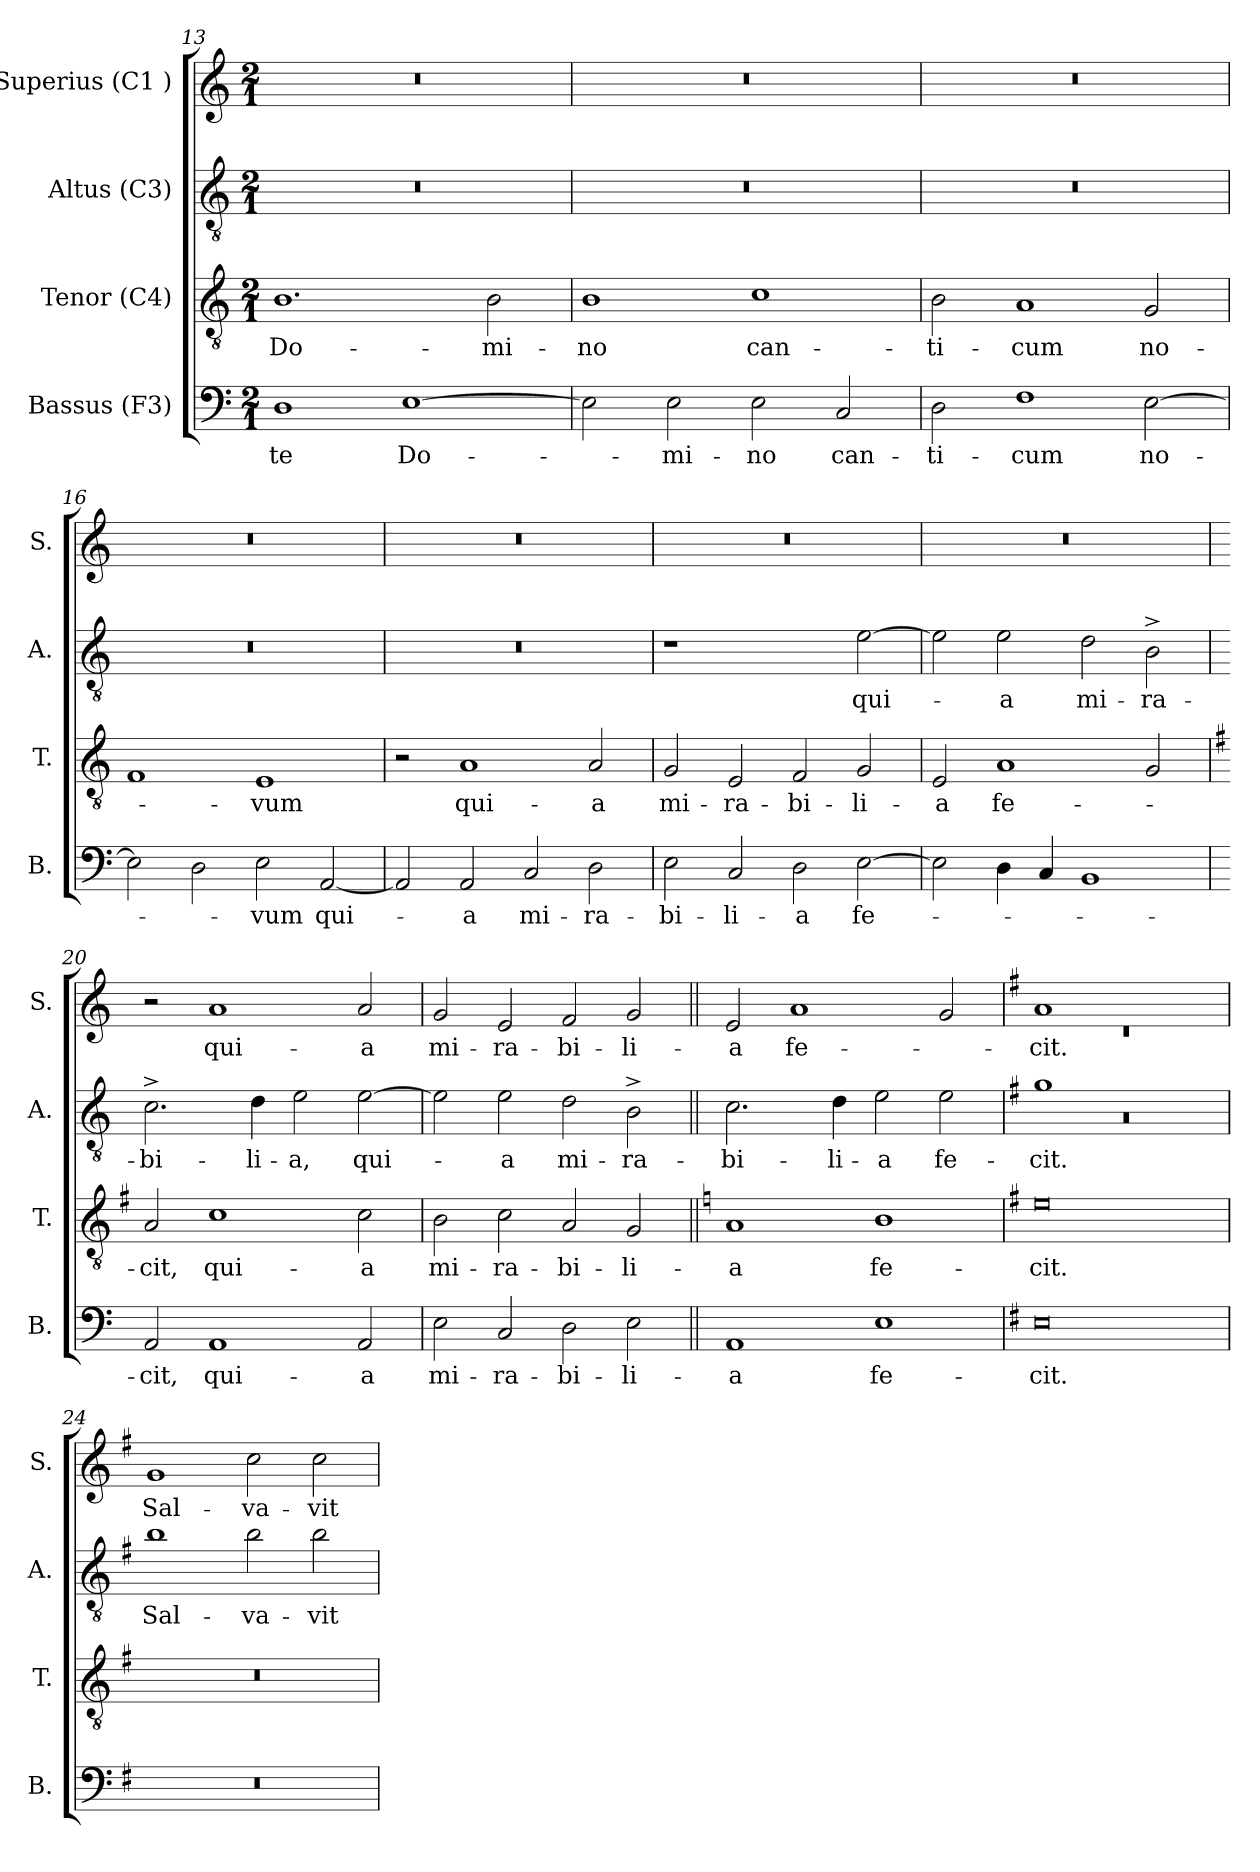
**kern	**text	**kern	**text	**kern	**text	**kern	**text
*part4	*part4	*part3	*part3	*part2	*part2	*part1	*part1
*staff4	*staff4	*staff3	*staff3	*staff2	*staff2	*staff1	*staff1
*I"Bassus (F3)	*	*I"Tenor (C4)	*	*I"Altus (C3)	*	*I"Superius (C1 )	*
*I'B.	*	*I'T.	*	*I'A.	*	*I'S.	*
*clefF4	*	*clefGv2	*	*clefGv2	*	*clefG2	*
*k[]	*	*k[]	*	*k[]	*	*k[]	*
*M2/1	*	*M2/1	*	*M2/1	*	*M2/1	*
=13	=13	=13	=13	=13	=13	=13	=13
!	!LO:LY:b	!	!LO:LY:b	!	!	!	!
1D	-te	1.B	Do-	0r	.	0r	.
!	!LO:LY:b	!	!	!	!	!	!
[1E	Do-	.	.	.	.	.	.
!	!	!	!LO:LY:b	!	!	!	!
.	.	2B\	-mi-	.	.	.	.
=14	=14	=14	=14	=14	=14	=14	=14
!	!	!	!LO:LY:b	!	!	!	!
2E\]	.	1B	-no	0r	.	0r	.
!	!LO:LY:b	!	!	!	!	!	!
2E\	-mi-	.	.	.	.	.	.
!	!LO:LY:b	!	!LO:LY:b	!	!	!	!
2E\	-no	1c	can-	.	.	.	.
!	!LO:LY:b	!	!	!	!	!	!
2C/	can-	.	.	.	.	.	.
=15	=15	=15	=15	=15	=15	=15	=15
!	!LO:LY:b	!	!LO:LY:b	!	!	!	!
2D\	-ti-	2B\	-ti-	0r	.	0r	.
!	!LO:LY:b	!	!LO:LY:b	!	!	!	!
1F	-cum	1A	-cum	.	.	.	.
!	!LO:LY:b	!	!LO:LY:b	!	!	!	!
[2E\	no-	2G/	no-	.	.	.	.
=16	=16	=16	=16	=16	=16	=16	=16
2E\]	.	1F	.	0r	.	0r	.
2D\	.	.	.	.	.	.	.
!	!LO:LY:b	!	!LO:LY:b	!	!	!	!
2E\	-vum	1E	-vum	.	.	.	.
!	!LO:LY:b	!	!	!	!	!	!
[2AA/	qui-	.	.	.	.	.	.
!!LO:LB:g=z
=17	=17	=17	=17	=17	=17	=17	=17
2AA/]	.	2r	.	0r	.	0r	.
!	!LO:LY:b	!	!LO:LY:b	!	!	!	!
2AA/	-a	1A	qui-	.	.	.	.
!	!LO:LY:b	!	!	!	!	!	!
2C/	mi-	.	.	.	.	.	.
!	!LO:LY:b	!	!LO:LY:b	!	!	!	!
2D\	-ra-	2A/	-a	.	.	.	.
=18	=18	=18	=18	=18	=18	=18	=18
!	!LO:LY:b	!	!LO:LY:b	!	!	!	!
2E\	-bi-	2G/	mi-	1r	.	0r	.
!	!LO:LY:b	!	!LO:LY:b	!	!	!	!
2C/	-li-	2E/	-ra-	.	.	.	.
!	!LO:LY:b	!	!LO:LY:b	!	!	!	!
2D\	-a	2F/	-bi-	2ryy	.	.	.
!	!LO:LY:b	!	!LO:LY:b	!	!LO:LY:b	!	!
[2E\	fe-	2G/	-li-	[2e\	qui-	.	.
=19	=19	=19	=19	=19	=19	=19	=19
!	!	!	!LO:LY:b	!	!	!	!
2E\]	.	2E/	-a	2e\]	.	0r	.
!	!	!	!LO:LY:b	!	!LO:LY:b	!	!
4D\	.	1A	fe-	2e\	-a	.	.
4C/	.	.	.	.	.	.	.
!	!	!	!	!	!LO:LY:b	!	!
1BB	.	.	.	2d\	mi-	.	.
!	!	!	!	!	!LO:LY:b	!	!
.	.	2G/	.	2B^>\	-ra-	.	.
=20	=20	=20	=20	=20	=20	=20	=20
*	*	*k[f#]	*	*	*	*	*
!	!LO:LY:b	!	!LO:LY:b	!	!LO:LY:b	!	!
2AA/	-cit,	2A/	-cit,	2.c^>\	-bi-	2r	.
!	!LO:LY:b	!	!LO:LY:b	!	!	!	!LO:LY:b
1AA	qui-	1c	qui-	.	.	1a	qui-
!	!	!	!	!	!LO:LY:b	!	!
.	.	.	.	4d\	-li-	.	.
!	!	!	!	!	!LO:LY:b	!	!
.	.	.	.	2e\	-a,	.	.
!	!LO:LY:b	!	!LO:LY:b	!	!LO:LY:b	!	!LO:LY:b
2AA/	-a	2c\	-a	[2e\	qui-	2a/	-a
=21	=21	=21	=21	=21	=21	=21	=21
!	!LO:LY:b	!	!LO:LY:b	!	!	!	!LO:LY:b
2E\	mi-	2B\	mi-	2e\]	.	2g/	mi-
!	!LO:LY:b	!	!LO:LY:b	!	!LO:LY:b	!	!LO:LY:b
2C/	-ra-	2c\	-ra-	2e\	-a	2e/	-ra-
!	!LO:LY:b	!	!LO:LY:b	!	!LO:LY:b	!	!LO:LY:b
2D\	-bi-	2A/	-bi-	2d\	mi-	2f/	-bi-
!	!LO:LY:b	!	!LO:LY:b	!	!LO:LY:b	!	!LO:LY:b
2E\	-li-	2G/	-li-	2B^>\	-ra-	2g/	-li-
!!LO:PB:g=z
=22||	=22||	=22||	=22||	=22||	=22||	=22||	=22||
*k[]	*	*k[]	*	*k[]	*	*k[]	*
!	!LO:LY:b	!	!LO:LY:b	!	!LO:LY:b	!	!LO:LY:b
1AA	-a	1A	-a	2.c\	-bi-	2e/	-a
!	!	!	!	!	!	!	!LO:LY:b
.	.	.	.	.	.	1a	fe-
!	!	!	!	!	!LO:LY:b	!	!
.	.	.	.	4d\	-li-	.	.
!	!LO:LY:b	!	!LO:LY:b	!	!LO:LY:b	!	!
1E	fe-	1B	fe-	2e\	-a	.	.
!	!	!	!	!	!LO:LY:b	!	!
.	.	.	.	2e\	fe-	2g/	.
=23	=23	=23	=23	=23	=23	=23	=23
*k[f#]	*	*k[f#]	*	*k[f#]	*	*k[f#]	*
!	!LO:LY:b	!	!LO:LY:b	!	!LO:LY:b	!	!LO:LY:b
*	*	*	*	*^	*	*^	*
0E	-cit.	0e	-cit.	1g	0r	-cit.	1a	0r	-cit.
.	.	.	.	1ryy	.	.	1ryy	.	.
*	*	*	*	*v	*v	*	*	*	*
*	*	*	*	*	*	*v	*v	*
=24	=24	=24	=24	=24	=24	=24	=24
!	!	!	!	!	!LO:LY:b	!	!LO:LY:b
0r	.	0r	.	1b	Sal-	1g	Sal-
!	!	!	!	!	!LO:LY:b	!	!LO:LY:b
.	.	.	.	2b\	-va-	2cc\	-va-
!	!	!	!	!	!LO:LY:b	!	!LO:LY:b
.	.	.	.	2b\	-vit	2cc\	-vit
=	=	=	=	=	=	=	=
*-	*-	*-	*-	*-	*-	*-	*-
